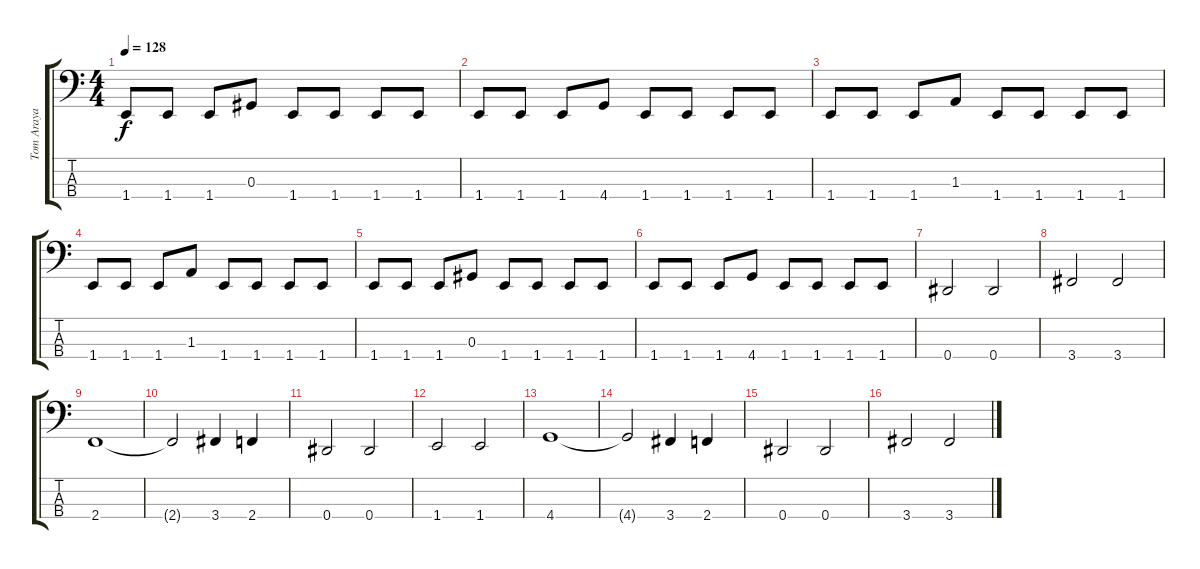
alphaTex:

\track ("Tom Araya (Bass)" "Tom Araya ") {instrument electricbasspick}
\staff {score tabs}
\tuning (Gb2 Db2 Ab1 Eb1) {hide}
\ts (4 4)
\tempo 128
\clef f4
\ks c
1.4.8{dy f} 1.4.8 1.4.8 0.3.8 1.4.8 1.4.8 1.4.8 1.4.8 |
1.4.8 1.4.8 1.4.8 4.4.8 1.4.8 1.4.8 1.4.8 1.4.8 |
1.4.8 1.4.8 1.4.8 1.3.8 1.4.8 1.4.8 1.4.8 1.4.8 |
1.4.8 1.4.8 1.4.8 1.3.8 1.4.8 1.4.8 1.4.8 1.4.8 |
1.4.8 1.4.8 1.4.8 0.3.8 1.4.8 1.4.8 1.4.8 1.4.8 |
1.4.8 1.4.8 1.4.8 4.4.8 1.4.8 1.4.8 1.4.8 1.4.8 |
0.4.2 0.4.2 |
3.4.2 3.4.2 |
2.4.1 |
2.4{t}.2 3.4.4 2.4.4 |
0.4.2 0.4.2 |
1.4.2 1.4.2 |
4.4.1 |
4.4{t}.2 3.4.4 2.4.4 |
0.4.2 0.4.2 |
3.4.2 3.4.2
